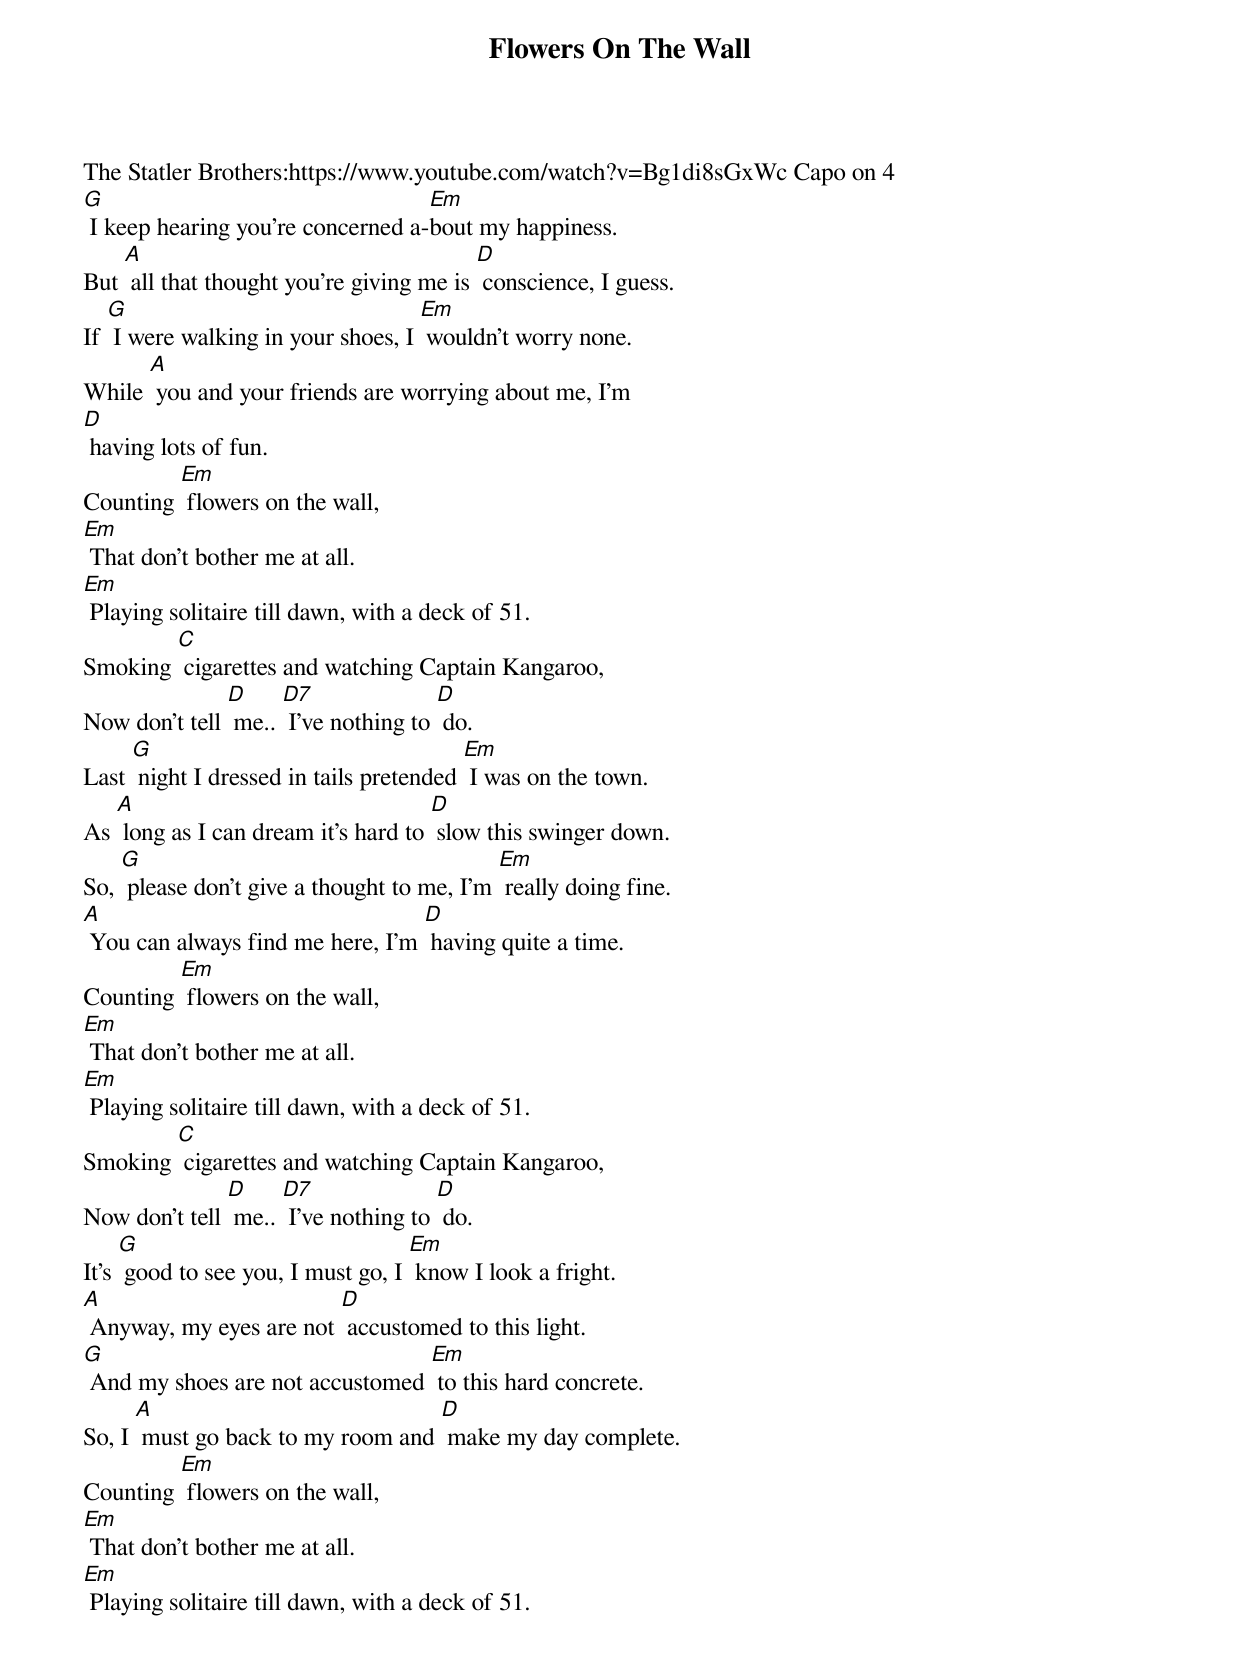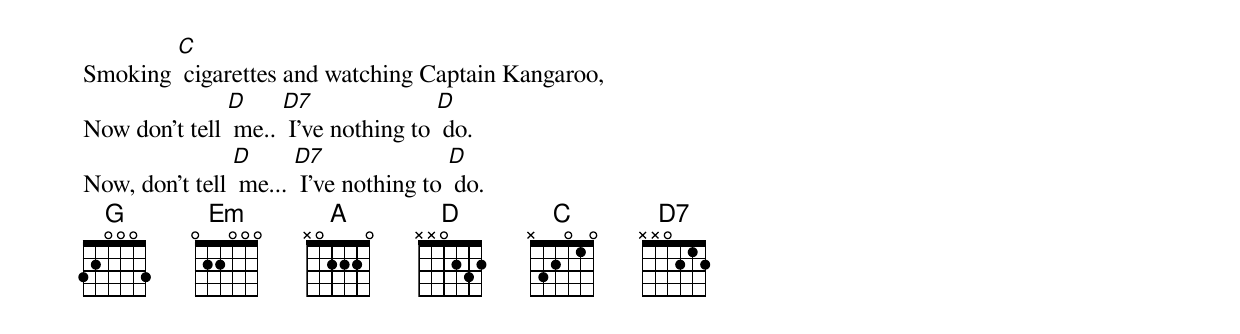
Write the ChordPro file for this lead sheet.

{t:Flowers On The Wall}
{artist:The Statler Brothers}
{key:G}
The Statler Brothers:https://www.youtube.com/watch?v=Bg1di8sGxWc Capo on 4
{c: }
[G] I keep hearing you're concerned a-[Em]bout my happiness.
But [A] all that thought you're giving me is [D] conscience, I guess.
If [G] I were walking in your shoes, I [Em] wouldn't worry none.
While [A] you and your friends are worrying about me, I'm
[D] having lots of fun.
{c: }
Counting [Em] flowers on the wall,
[Em] That don't bother me at all.
[Em] Playing solitaire till dawn, with a deck of 51.
Smoking [C] cigarettes and watching Captain Kangaroo,
Now don't tell [D] me.. [D7] I've nothing to [D] do.
{c: }
Last [G] night I dressed in tails pretended [Em] I was on the town.
As [A] long as I can dream it's hard to [D] slow this swinger down.
So, [G] please don't give a thought to me, I'm [Em] really doing fine.
[A] You can always find me here, I'm [D] having quite a time.
{c: }
Counting [Em] flowers on the wall,
[Em] That don't bother me at all.
[Em] Playing solitaire till dawn, with a deck of 51.
Smoking [C] cigarettes and watching Captain Kangaroo,
Now don't tell [D] me.. [D7] I've nothing to [D] do.
{c: }
It's [G] good to see you, I must go, I [Em] know I look a fright.
[A] Anyway, my eyes are not [D] accustomed to this light.
[G] And my shoes are not accustomed [Em] to this hard concrete.
So, I [A] must go back to my room and [D] make my day complete.
{c: }
Counting [Em] flowers on the wall,
[Em] That don't bother me at all.
[Em] Playing solitaire till dawn, with a deck of 51.
Smoking [C] cigarettes and watching Captain Kangaroo,
Now don't tell [D] me.. [D7] I've nothing to [D] do.
{c: }
Now, don't tell [D] me... [D7] I've nothing to [D] do.
